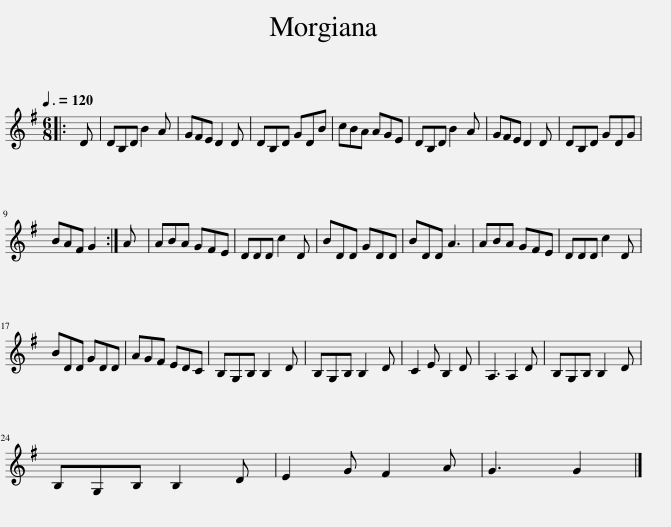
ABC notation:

X:1
L:1/8
Q:3/8=120
M:6/8
I:linebreak $
K:G
V:1 treble
V:1
|: D | DB,D B2 A | GFE D2 D | DB,D GDB | cBA AGE | %5
 DB,D B2 A | GFE D2 D | DB,D GDG |$ BAF G2 :| A | %10
 ABA GFE | DDD c2 D | BDD GDD | BDD A3 | ABA GFE | %15
 DDD c2 D |$ BDD GDD | AGF EDC | B,G,B, B,2 D | B,G,B, B,2 D | %20
 C2 E B,2 D | A,3 A,2 D | B,G,B, B,2 D |$ B,G,B, B,2 D | E2 G F2 A | %25
 G3 G2 |] %26
